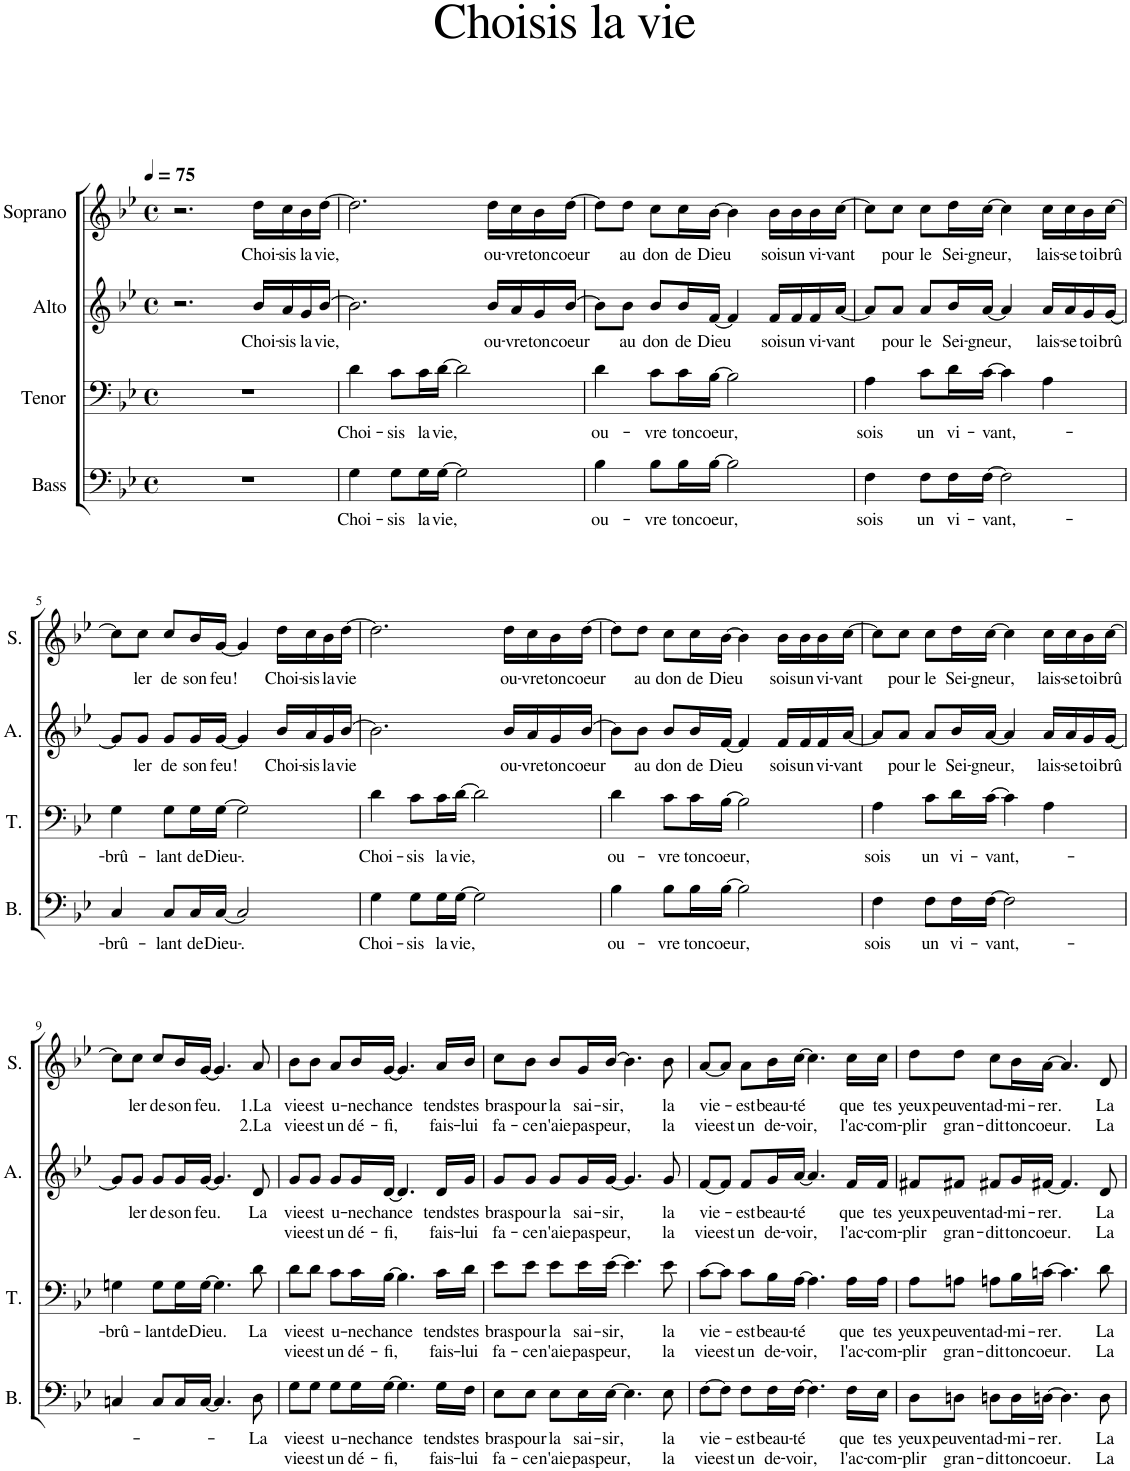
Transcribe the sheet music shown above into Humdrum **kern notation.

**kern	**text	**text	**kern	**text	**text	**kern	**text	**text	**kern	**text	**text
*part4	*part4	*part4	*part3	*part3	*part3	*part2	*part2	*part2	*part1	*part1	*part1
*staff4	*staff4	*staff4	*staff3	*staff3	*staff3	*staff2	*staff2	*staff2	*staff1	*staff1	*staff1
*I"Bass	*	*	*I"Tenor	*	*	*I"Alto	*	*	*I"Soprano	*	*
*I'B.	*	*	*I'T.	*	*	*I'A.	*	*	*I'S.	*	*
*clefF4	*	*	*clefF4	*	*	*clefG2	*	*	*clefG2	*	*
*k[b-e-]	*	*	*k[b-e-]	*	*	*k[b-e-]	*	*	*k[b-e-]	*	*
*M4/4	*	*	*M4/4	*	*	*M4/4	*	*	*M4/4	*	*
*met(c)	*	*	*met(c)	*	*	*met(c)	*	*	*met(c)	*	*
*MM75	*	*	*MM75	*	*	*MM75	*	*	*MM75	*	*
=1	=1	=1	=1	=1	=1	=1	=1	=1	=1	=1	=1
1r	.	.	1r	.	.	2.r	.	.	2.r	.	.
!	!	!	!	!	!	!	!LO:LY:b	!	!	!LO:LY:b	!
.	.	.	.	.	.	16b-/LL	Choi-	.	16dd\LL	Choi-	.
!	!	!	!	!	!	!	!LO:LY:b	!	!	!LO:LY:b	!
.	.	.	.	.	.	16a/	-sis	.	16cc\	-sis	.
!	!	!	!	!	!	!	!LO:LY:b	!	!	!LO:LY:b	!
.	.	.	.	.	.	16g/	la	.	16b-\	la	.
!	!	!	!	!	!	!	!LO:LY:b	!	!	!LO:LY:b	!
.	.	.	.	.	.	[16b-/JJ	vie,	.	[16dd\JJ	vie,	.
=2	=2	=2	=2	=2	=2	=2	=2	=2	=2	=2	=2
!	!LO:LY:b	!	!	!LO:LY:b	!	!	!	!	!	!	!
4G\	Choi-	.	4d\	Choi-	.	2.b-\]	.	.	2.dd\]	.	.
!	!LO:LY:b	!	!	!LO:LY:b	!	!	!	!	!	!	!
8G\L	-sis	.	8c\L	-sis	.	.	.	.	.	.	.
!	!LO:LY:b	!	!	!LO:LY:b	!	!	!	!	!	!	!
16G\L	la	.	16c\L	la	.	.	.	.	.	.	.
!	!LO:LY:b	!	!	!LO:LY:b	!	!	!	!	!	!	!
[16G\JJ	vie,	.	[16d\JJ	vie,	.	.	.	.	.	.	.
2G\]	.	.	2d\]	.	.	.	.	.	.	.	.
!	!	!	!	!	!	!	!LO:LY:b	!	!	!LO:LY:b	!
.	.	.	.	.	.	16b-/LL	ou-	.	16dd\LL	ou-	.
!	!	!	!	!	!	!	!LO:LY:b	!	!	!LO:LY:b	!
.	.	.	.	.	.	16a/	-vre	.	16cc\	-vre	.
!	!	!	!	!	!	!	!LO:LY:b	!	!	!LO:LY:b	!
.	.	.	.	.	.	16g/	ton	.	16b-\	ton	.
!	!	!	!	!	!	!	!LO:LY:b	!	!	!LO:LY:b	!
.	.	.	.	.	.	[16b-/JJ	coeur	.	[16dd\JJ	coeur	.
=3	=3	=3	=3	=3	=3	=3	=3	=3	=3	=3	=3
!	!LO:LY:b	!	!	!LO:LY:b	!	!	!	!	!	!	!
4B-\	ou-	.	4d\	ou-	.	8b-\L]	.	.	8dd\L]	.	.
!	!	!	!	!	!	!	!LO:LY:b	!	!	!LO:LY:b	!
.	.	.	.	.	.	8b-\J	au	.	8dd\J	au	.
!	!LO:LY:b	!	!	!LO:LY:b	!	!	!LO:LY:b	!	!	!LO:LY:b	!
8B-\L	-vre	.	8c\L	-vre	.	8b-/L	don	.	8cc\L	don	.
!	!LO:LY:b	!	!	!LO:LY:b	!	!	!LO:LY:b	!	!	!LO:LY:b	!
16B-\L	ton	.	16c\L	ton	.	16b-/L	de	.	16cc\L	de	.
!	!LO:LY:b	!	!	!LO:LY:b	!	!	!LO:LY:b	!	!	!LO:LY:b	!
[16B-\JJ	coeur,	.	[16B-\JJ	coeur,	.	[16f/JJ	Dieu	.	[16b-\JJ	Dieu	.
2B-\]	.	.	2B-\]	.	.	4f/]	.	.	4b-\]	.	.
!	!	!	!	!	!	!	!LO:LY:b	!	!	!LO:LY:b	!
.	.	.	.	.	.	16f/LL	sois	.	16b-\LL	sois	.
!	!	!	!	!	!	!	!LO:LY:b	!	!	!LO:LY:b	!
.	.	.	.	.	.	16f/	un	.	16b-\	un	.
!	!	!	!	!	!	!	!LO:LY:b	!	!	!LO:LY:b	!
.	.	.	.	.	.	16f/	vi-	.	16b-\	vi-	.
!	!	!	!	!	!	!	!LO:LY:b	!	!	!LO:LY:b	!
.	.	.	.	.	.	[16a/JJ	-vant	.	[16cc\JJ	-vant	.
=4	=4	=4	=4	=4	=4	=4	=4	=4	=4	=4	=4
!	!LO:LY:b	!	!	!LO:LY:b	!	!	!	!	!	!	!
4F\	sois	.	4A\	sois	.	8a/L]	.	.	8cc\L]	.	.
!	!	!	!	!	!	!	!LO:LY:b	!	!	!LO:LY:b	!
.	.	.	.	.	.	8a/J	pour	.	8cc\J	pour	.
!	!LO:LY:b	!	!	!LO:LY:b	!	!	!LO:LY:b	!	!	!LO:LY:b	!
8F\L	un	.	8c\L	un	.	8a/L	le	.	8cc\L	le	.
!	!LO:LY:b	!	!	!LO:LY:b	!	!	!LO:LY:b	!	!	!LO:LY:b	!
16F\L	vi-	.	16d\L	vi-	.	16b-/L	Sei-	.	16dd\L	Sei-	.
!	!LO:LY:b	!	!	!LO:LY:b	!	!	!LO:LY:b	!	!	!LO:LY:b	!
[16F\JJ	-vant,-	.	[16c\JJ	-vant,-	.	[16a/JJ	-gneur,	.	[16cc\JJ	-gneur,	.
2F\]	.	.	4c\]	.	.	4a/]	.	.	4cc\]	.	.
!	!	!	!	!	!	!	!LO:LY:b	!	!	!LO:LY:b	!
.	.	.	4A\	.	.	16a/LL	lais-	.	16cc\LL	lais-	.
!	!	!	!	!	!	!	!LO:LY:b	!	!	!LO:LY:b	!
.	.	.	.	.	.	16a/	-se	.	16cc\	-se	.
!	!	!	!	!	!	!	!LO:LY:b	!	!	!LO:LY:b	!
.	.	.	.	.	.	16g/	toi	.	16b-\	toi	.
!	!	!	!	!	!	!	!LO:LY:b	!	!	!LO:LY:b	!
.	.	.	.	.	.	[16g/JJ	brû	.	[16cc\JJ	brû	.
!!LO:LB:g=z
=5	=5	=5	=5	=5	=5	=5	=5	=5	=5	=5	=5
!	!LO:LY:b	!	!	!LO:LY:b	!	!	!	!	!	!	!
4C/	-brû-	.	4G\	-brû-	.	8g/L]	.	.	8cc\L]	.	.
!	!	!	!	!	!	!	!LO:LY:b	!	!	!LO:LY:b	!
.	.	.	.	.	.	8g/J	ler	.	8cc\J	ler	.
!	!LO:LY:b	!	!	!LO:LY:b	!	!	!LO:LY:b	!	!	!LO:LY:b	!
8C/L	-lant	.	8G\L	-lant	.	8g/L	de	.	8cc/L	de	.
!	!LO:LY:b	!	!	!LO:LY:b	!	!	!LO:LY:b	!	!	!LO:LY:b	!
16C/L	de	.	16G\L	de	.	16g/L	son	.	16b-/L	son	.
!	!LO:LY:b	!	!	!LO:LY:b	!	!	!LO:LY:b	!	!	!LO:LY:b	!
[16C/JJ	Dieu-	.	[16G\JJ	Dieu-	.	[16g/JJ	feu!	.	[16g/JJ	feu!	.
!	!LO:LY:b	!	!	!LO:LY:b	!	!	!	!	!	!	!
2C/]	-.	.	2G\]	-.	.	4g/]	.	.	4g/]	.	.
!	!	!	!	!	!	!	!LO:LY:b	!	!	!LO:LY:b	!
.	.	.	.	.	.	16b-/LL	Choi-	.	16dd\LL	Choi-	.
!	!	!	!	!	!	!	!LO:LY:b	!	!	!LO:LY:b	!
.	.	.	.	.	.	16a/	-sis	.	16cc\	-sis	.
!	!	!	!	!	!	!	!LO:LY:b	!	!	!LO:LY:b	!
.	.	.	.	.	.	16g/	la	.	16b-\	la	.
!	!	!	!	!	!	!	!LO:LY:b	!	!	!LO:LY:b	!
.	.	.	.	.	.	[16b-/JJ	vie	.	[16dd\JJ	vie	.
=6	=6	=6	=6	=6	=6	=6	=6	=6	=6	=6	=6
!	!LO:LY:b	!	!	!LO:LY:b	!	!	!	!	!	!	!
4G\	Choi-	.	4d\	Choi-	.	2.b-\]	.	.	2.dd\]	.	.
!	!LO:LY:b	!	!	!LO:LY:b	!	!	!	!	!	!	!
8G\L	-sis	.	8c\L	-sis	.	.	.	.	.	.	.
!	!LO:LY:b	!	!	!LO:LY:b	!	!	!	!	!	!	!
16G\L	la	.	16c\L	la	.	.	.	.	.	.	.
!	!LO:LY:b	!	!	!LO:LY:b	!	!	!	!	!	!	!
[16G\JJ	vie,	.	[16d\JJ	vie,	.	.	.	.	.	.	.
2G\]	.	.	2d\]	.	.	.	.	.	.	.	.
!	!	!	!	!	!	!	!LO:LY:b	!	!	!LO:LY:b	!
.	.	.	.	.	.	16b-/LL	ou-	.	16dd\LL	ou-	.
!	!	!	!	!	!	!	!LO:LY:b	!	!	!LO:LY:b	!
.	.	.	.	.	.	16a/	-vre	.	16cc\	-vre	.
!	!	!	!	!	!	!	!LO:LY:b	!	!	!LO:LY:b	!
.	.	.	.	.	.	16g/	ton	.	16b-\	ton	.
!	!	!	!	!	!	!	!LO:LY:b	!	!	!LO:LY:b	!
.	.	.	.	.	.	[16b-/JJ	coeur	.	[16dd\JJ	coeur	.
=7	=7	=7	=7	=7	=7	=7	=7	=7	=7	=7	=7
!	!LO:LY:b	!	!	!LO:LY:b	!	!	!	!	!	!	!
4B-\	ou-	.	4d\	ou-	.	8b-\L]	.	.	8dd\L]	.	.
!	!	!	!	!	!	!	!LO:LY:b	!	!	!LO:LY:b	!
.	.	.	.	.	.	8b-\J	au	.	8dd\J	au	.
!	!LO:LY:b	!	!	!LO:LY:b	!	!	!LO:LY:b	!	!	!LO:LY:b	!
8B-\L	-vre	.	8c\L	-vre	.	8b-/L	don	.	8cc\L	don	.
!	!LO:LY:b	!	!	!LO:LY:b	!	!	!LO:LY:b	!	!	!LO:LY:b	!
16B-\L	ton	.	16c\L	ton	.	16b-/L	de	.	16cc\L	de	.
!	!LO:LY:b	!	!	!LO:LY:b	!	!	!LO:LY:b	!	!	!LO:LY:b	!
[16B-\JJ	coeur,	.	[16B-\JJ	coeur,	.	[16f/JJ	Dieu	.	[16b-\JJ	Dieu	.
2B-\]	.	.	2B-\]	.	.	4f/]	.	.	4b-\]	.	.
!	!	!	!	!	!	!	!LO:LY:b	!	!	!LO:LY:b	!
.	.	.	.	.	.	16f/LL	sois	.	16b-\LL	sois	.
!	!	!	!	!	!	!	!LO:LY:b	!	!	!LO:LY:b	!
.	.	.	.	.	.	16f/	un	.	16b-\	un	.
!	!	!	!	!	!	!	!LO:LY:b	!	!	!LO:LY:b	!
.	.	.	.	.	.	16f/	vi-	.	16b-\	vi-	.
!	!	!	!	!	!	!	!LO:LY:b	!	!	!LO:LY:b	!
.	.	.	.	.	.	[16a/JJ	-vant	.	[16cc\JJ	-vant	.
=8	=8	=8	=8	=8	=8	=8	=8	=8	=8	=8	=8
!	!LO:LY:b	!	!	!LO:LY:b	!	!	!	!	!	!	!
4F\	sois	.	4A\	sois	.	8a/L]	.	.	8cc\L]	.	.
!	!	!	!	!	!	!	!LO:LY:b	!	!	!LO:LY:b	!
.	.	.	.	.	.	8a/J	pour	.	8cc\J	pour	.
!	!LO:LY:b	!	!	!LO:LY:b	!	!	!LO:LY:b	!	!	!LO:LY:b	!
8F\L	un	.	8c\L	un	.	8a/L	le	.	8cc\L	le	.
!	!LO:LY:b	!	!	!LO:LY:b	!	!	!LO:LY:b	!	!	!LO:LY:b	!
16F\L	vi-	.	16d\L	vi-	.	16b-/L	Sei-	.	16dd\L	Sei-	.
!	!LO:LY:b	!	!	!LO:LY:b	!	!	!LO:LY:b	!	!	!LO:LY:b	!
[16F\JJ	-vant,-	.	[16c\JJ	-vant,-	.	[16a/JJ	-gneur,	.	[16cc\JJ	-gneur,	.
2F\]	.	.	4c\]	.	.	4a/]	.	.	4cc\]	.	.
!	!	!	!	!	!	!	!LO:LY:b	!	!	!LO:LY:b	!
.	.	.	4A\	.	.	16a/LL	lais-	.	16cc\LL	lais-	.
!	!	!	!	!	!	!	!LO:LY:b	!	!	!LO:LY:b	!
.	.	.	.	.	.	16a/	-se	.	16cc\	-se	.
!	!	!	!	!	!	!	!LO:LY:b	!	!	!LO:LY:b	!
.	.	.	.	.	.	16g/	toi	.	16b-\	toi	.
!	!	!	!	!	!	!	!LO:LY:b	!	!	!LO:LY:b	!
.	.	.	.	.	.	[16g/JJ	brû	.	[16cc\JJ	brû	.
!!LO:LB:g=z
=9	=9	=9	=9	=9	=9	=9	=9	=9	=9	=9	=9
!	!	!	!	!LO:LY:b	!	!	!	!	!	!	!
4Cn/	.	.	4Gn\	brû-	.	8g/L]	.	.	8cc\L]	.	.
!	!	!	!	!	!	!	!LO:LY:b	!	!	!LO:LY:b	!
.	.	.	.	.	.	8g/J	ler	.	8cc\J	ler	.
!	!	!	!	!LO:LY:b	!	!	!LO:LY:b	!	!	!LO:LY:b	!
8C/L	.	.	8G\L	-lant	.	8g/L	de	.	8cc/L	de	.
!	!	!	!	!LO:LY:b	!	!	!LO:LY:b	!	!	!LO:LY:b	!
16C/L	.	.	16G\L	de	.	16g/L	son	.	16b-/L	son	.
!	!	!	!	!LO:LY:b	!	!	!LO:LY:b	!	!	!LO:LY:b	!
[16C/JJ	.	.	[16G\JJ	Dieu.	.	[16g/JJ	feu.	.	[16g/JJ	feu.	.
4.C/]	.	.	4.G\]	.	.	4.g/]	.	.	4.g/]	.	.
!	!LO:LY:b	!	!	!LO:LY:b	!	!	!LO:LY:b	!	!	!LO:LY:b	!LO:LY:b
8D\	La	.	8d\	La	.	8d/	La	.	8a/	1.La	2.La
=10	=10	=10	=10	=10	=10	=10	=10	=10	=10	=10	=10
!	!LO:LY:b	!LO:LY:b	!	!LO:LY:b	!LO:LY:b	!	!LO:LY:b	!LO:LY:b	!	!LO:LY:b	!LO:LY:b
8G\L	vie	vie	8d\L	vie	vie	8g/L	vie	vie	8b-\L	vie	vie
!	!LO:LY:b	!LO:LY:b	!	!LO:LY:b	!LO:LY:b	!	!LO:LY:b	!LO:LY:b	!	!LO:LY:b	!LO:LY:b
8G\J	est	est	8d\J	est	est	8g/J	est	est	8b-\J	est	est
!	!LO:LY:b	!LO:LY:b	!	!LO:LY:b	!LO:LY:b	!	!LO:LY:b	!LO:LY:b	!	!LO:LY:b	!LO:LY:b
8G\L	u-	un	8c\L	u-	un	8g/L	u-	un	8a/L	u-	un
!	!LO:LY:b	!LO:LY:b	!	!LO:LY:b	!LO:LY:b	!	!LO:LY:b	!LO:LY:b	!	!LO:LY:b	!LO:LY:b
16G\L	-ne	dé-	16c\L	-ne	dé-	16g/L	-ne	dé-	16b-/L	-ne	dé-
!	!LO:LY:b	!LO:LY:b	!	!LO:LY:b	!LO:LY:b	!	!LO:LY:b	!LO:LY:b	!	!LO:LY:b	!LO:LY:b
[16G\JJ	chance	-fi,	[16B-\JJ	chance	-fi,	[16d/JJ	chance	-fi,	[16g/JJ	chance	-fi,
4.G\]	.	.	4.B-\]	.	.	4.d/]	.	.	4.g/]	.	.
!	!LO:LY:b	!LO:LY:b	!	!LO:LY:b	!LO:LY:b	!	!LO:LY:b	!LO:LY:b	!	!LO:LY:b	!LO:LY:b
16G\LL	tends	fais-	16c\LL	tends	fais-	16d/LL	tends	fais-	16a/LL	tends	fais-
!	!LO:LY:b	!LO:LY:b	!	!LO:LY:b	!LO:LY:b	!	!LO:LY:b	!LO:LY:b	!	!LO:LY:b	!LO:LY:b
16F\JJ	tes	-lui	16d\JJ	tes	-lui	16g/JJ	tes	-lui	16b-/JJ	tes	-lui
=11	=11	=11	=11	=11	=11	=11	=11	=11	=11	=11	=11
!	!LO:LY:b	!LO:LY:b	!	!LO:LY:b	!LO:LY:b	!	!LO:LY:b	!LO:LY:b	!	!LO:LY:b	!LO:LY:b
8E-\L	bras	fa-	8e-\L	bras	fa-	8g/L	bras	fa-	8cc\L	bras	fa-
!	!LO:LY:b	!LO:LY:b	!	!LO:LY:b	!LO:LY:b	!	!LO:LY:b	!LO:LY:b	!	!LO:LY:b	!LO:LY:b
8E-\J	pour	-ce	8e-\J	pour	-ce	8g/J	pour	-ce	8b-\J	pour	-ce
!	!LO:LY:b	!LO:LY:b	!	!LO:LY:b	!LO:LY:b	!	!LO:LY:b	!LO:LY:b	!	!LO:LY:b	!LO:LY:b
8E-\L	la	n'aie	8e-\L	la	n'aie	8g/L	la	n'aie	8b-/L	la	n'aie
!	!LO:LY:b	!LO:LY:b	!	!LO:LY:b	!LO:LY:b	!	!LO:LY:b	!LO:LY:b	!	!LO:LY:b	!LO:LY:b
16E-\L	sai-	pas	16e-\L	sai-	pas	16g/L	sai-	pas	16g/L	sai-	pas
!	!LO:LY:b	!LO:LY:b	!	!LO:LY:b	!LO:LY:b	!	!LO:LY:b	!LO:LY:b	!	!LO:LY:b	!LO:LY:b
[16E-\JJ	-sir,	peur,	[16e-\JJ	-sir,	peur,	[16g/JJ	-sir,	peur,	[16b-/JJ	-sir,	peur,
4.E-\]	.	.	4.e-\]	.	.	4.g/]	.	.	4.b-\]	.	.
!	!LO:LY:b	!LO:LY:b	!	!LO:LY:b	!LO:LY:b	!	!LO:LY:b	!LO:LY:b	!	!LO:LY:b	!LO:LY:b
8E-\	la	la	8e-\	la	la	8g/	la	la	8b-\	la	la
=12	=12	=12	=12	=12	=12	=12	=12	=12	=12	=12	=12
!	!LO:LY:b	!LO:LY:b	!	!LO:LY:b	!LO:LY:b	!	!LO:LY:b	!LO:LY:b	!	!LO:LY:b	!LO:LY:b
[8F\L	vie-	vie	[8c\L	vie-	vie	[8f/L	vie-	vie	[8a/L	vie-	vie
!	!	!LO:LY:b	!	!	!LO:LY:b	!	!	!LO:LY:b	!	!	!LO:LY:b
8F\J]	.	est	8c\J]	.	est	8f/J]	.	est	8a/J]	.	est
!	!LO:LY:b	!LO:LY:b	!	!LO:LY:b	!LO:LY:b	!	!LO:LY:b	!LO:LY:b	!	!LO:LY:b	!LO:LY:b
8F\L	est	un	8c\L	est	un	8f/L	est	un	8a\L	est	un
!	!LO:LY:b	!LO:LY:b	!	!LO:LY:b	!LO:LY:b	!	!LO:LY:b	!LO:LY:b	!	!LO:LY:b	!LO:LY:b
16F\L	beau-	de-	16B-\L	beau-	de-	16g/L	beau-	de-	16b-\L	beau-	de-
!	!LO:LY:b	!LO:LY:b	!	!LO:LY:b	!LO:LY:b	!	!LO:LY:b	!LO:LY:b	!	!LO:LY:b	!LO:LY:b
[16F\JJ	-té	-voir,	[16A\JJ	-té	-voir,	[16a/JJ	-té	-voir,	[16cc\JJ	-té	-voir,
4.F\]	.	.	4.A\]	.	.	4.a/]	.	.	4.cc\]	.	.
!	!LO:LY:b	!LO:LY:b	!	!LO:LY:b	!LO:LY:b	!	!LO:LY:b	!LO:LY:b	!	!LO:LY:b	!LO:LY:b
16F\LL	que	l'ac-	16A\LL	que	l'ac-	16f/LL	que	l'ac-	16cc\LL	que	l'ac-
!	!LO:LY:b	!LO:LY:b	!	!LO:LY:b	!LO:LY:b	!	!LO:LY:b	!LO:LY:b	!	!LO:LY:b	!LO:LY:b
16E-\JJ	tes	-com-	16A\JJ	tes	-com-	16f/JJ	tes	-com-	16cc\JJ	tes	-com-
=13	=13	=13	=13	=13	=13	=13	=13	=13	=13	=13	=13
!	!LO:LY:b	!LO:LY:b	!	!LO:LY:b	!LO:LY:b	!	!LO:LY:b	!LO:LY:b	!	!LO:LY:b	!LO:LY:b
8D\L	yeux	-plir	8A\L	yeux	-plir	8f#X/L	yeux	-plir	8dd\L	yeux	-plir
!	!LO:LY:b	!LO:LY:b	!	!LO:LY:b	!LO:LY:b	!	!LO:LY:b	!LO:LY:b	!	!LO:LY:b	!LO:LY:b
8Dn\J	peuvent	gran-	8An\J	peuvent	gran-	8f#X/J	peuvent	gran-	8dd\J	peuvent	gran-
!	!LO:LY:b	!LO:LY:b	!	!LO:LY:b	!LO:LY:b	!	!LO:LY:b	!LO:LY:b	!	!LO:LY:b	!LO:LY:b
8Dn\L	ad-	-dit	8An\L	ad-	-dit	8f#X/L	ad-	-dit	8cc\L	ad-	-dit
!	!LO:LY:b	!LO:LY:b	!	!LO:LY:b	!LO:LY:b	!	!LO:LY:b	!LO:LY:b	!	!LO:LY:b	!LO:LY:b
16D\L	-mi-	ton	16B-\L	-mi-	ton	16g/L	-mi-	ton	16b-\L	-mi-	ton
!	!LO:LY:b	!LO:LY:b	!	!LO:LY:b	!LO:LY:b	!	!LO:LY:b	!LO:LY:b	!	!LO:LY:b	!LO:LY:b
[16Dn\JJ	-rer.	coeur.	[16cn\JJ	-rer.	coeur.	[16f#X/JJ	-rer.	coeur.	[16a\JJ	-rer.	coeur.
4.D\]	.	.	4.c\]	.	.	4.f#/]	.	.	4.a/]	.	.
!	!LO:LY:b	!LO:LY:b	!	!LO:LY:b	!LO:LY:b	!	!LO:LY:b	!LO:LY:b	!	!LO:LY:b	!LO:LY:b
8D\	La	La	8d\	La	La	8d/	La	La	8d/	La	La
=	=	=	=	=	=	=	=	=	=	=	=
*-	*-	*-	*-	*-	*-	*-	*-	*-	*-	*-	*-
